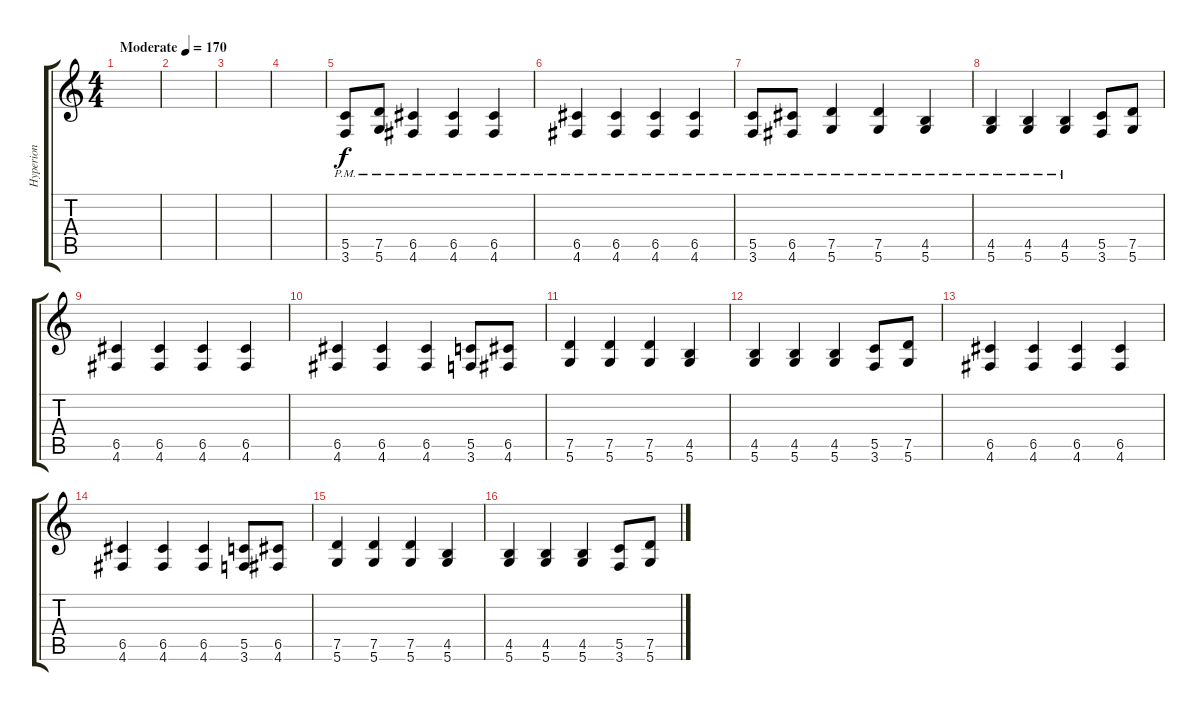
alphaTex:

\track ("Hyperion" "Hyperion") {instrument distortionguitar}
\staff {score tabs}
\tuning (D4 A3 F3 C3 G2 D2) {hide}
\ts (4 4)
\tempo (170 "Moderate")
\clef g2
\ks c
|
|
|
|
(5.5{pm} 3.6).8 (7.5{pm} 5.6).8 (6.5{pm} 4.6).4 (6.5{pm} 4.6).4 (6.5{pm} 4.6).4 |
(6.5{pm} 4.6).4 (6.5{pm} 4.6).4 (6.5{pm} 4.6).4 (6.5{pm} 4.6).4 |
(5.5{pm} 3.6).8 (6.5{pm} 4.6).8 (7.5{pm} 5.6).4 (7.5{pm} 5.6).4 (4.5{pm} 5.6).4 |
(4.5{pm} 5.6).4 (4.5{pm} 5.6).4 (4.5{pm} 5.6).4 (5.5 3.6).8 (7.5 5.6).8 |
(6.5 4.6).4 (6.5 4.6).4 (6.5 4.6).4 (6.5 4.6).4 |
(6.5 4.6).4 (6.5 4.6).4 (6.5 4.6).4 (5.5 3.6).8 (6.5 4.6).8 |
(7.5 5.6).4 (7.5 5.6).4 (7.5 5.6).4 (4.5 5.6).4 |
(4.5 5.6).4 (4.5 5.6).4 (4.5 5.6).4 (5.5 3.6).8 (7.5 5.6).8 |
(6.5 4.6).4 (6.5 4.6).4 (6.5 4.6).4 (6.5 4.6).4 |
(6.5 4.6).4 (6.5 4.6).4 (6.5 4.6).4 (5.5 3.6).8 (6.5 4.6).8 |
(7.5 5.6).4 (7.5 5.6).4 (7.5 5.6).4 (4.5 5.6).4 |
(4.5 5.6).4 (4.5 5.6).4 (4.5 5.6).4 (5.5 3.6).8 (7.5 5.6).8
